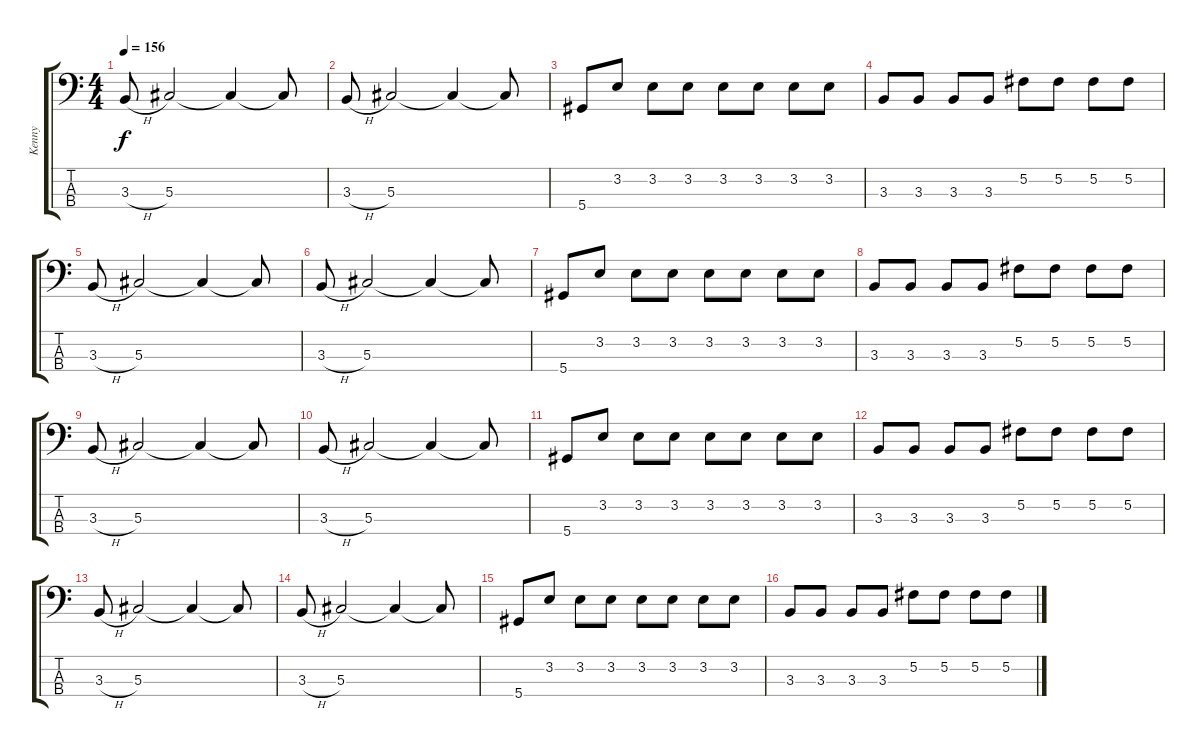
\track ("Kenny" "Kenny") {instrument electricbasspick}
\staff {score tabs}
\tuning (Gb2 Db2 Ab1 Eb1) {hide}
\ts (4 4)
\tempo 156
\clef f4
\ks c
3.3{h}.8{dy f} 5.3.2 5.3{t}.4 5.3{t}.8 |
3.3{h}.8 5.3.2 5.3{t}.4 5.3{t}.8 |
5.4.8 3.2.8 3.2.8 3.2.8 3.2.8 3.2.8 3.2.8 3.2.8 |
3.3.8 3.3.8 3.3.8 3.3.8 5.2.8 5.2.8 5.2.8 5.2.8 |
3.3{h}.8 5.3.2 5.3{t}.4 5.3{t}.8 |
3.3{h}.8 5.3.2 5.3{t}.4 5.3{t}.8 |
5.4.8 3.2.8 3.2.8 3.2.8 3.2.8 3.2.8 3.2.8 3.2.8 |
3.3.8 3.3.8 3.3.8 3.3.8 5.2.8 5.2.8 5.2.8 5.2.8 |
3.3{h}.8 5.3.2 5.3{t}.4 5.3{t}.8 |
3.3{h}.8 5.3.2 5.3{t}.4 5.3{t}.8 |
5.4.8 3.2.8 3.2.8 3.2.8 3.2.8 3.2.8 3.2.8 3.2.8 |
3.3.8 3.3.8 3.3.8 3.3.8 5.2.8 5.2.8 5.2.8 5.2.8 |
3.3{h}.8 5.3.2 5.3{t}.4 5.3{t}.8 |
3.3{h}.8 5.3.2 5.3{t}.4 5.3{t}.8 |
5.4.8 3.2.8 3.2.8 3.2.8 3.2.8 3.2.8 3.2.8 3.2.8 |
3.3.8 3.3.8 3.3.8 3.3.8 5.2.8 5.2.8 5.2.8 5.2.8
